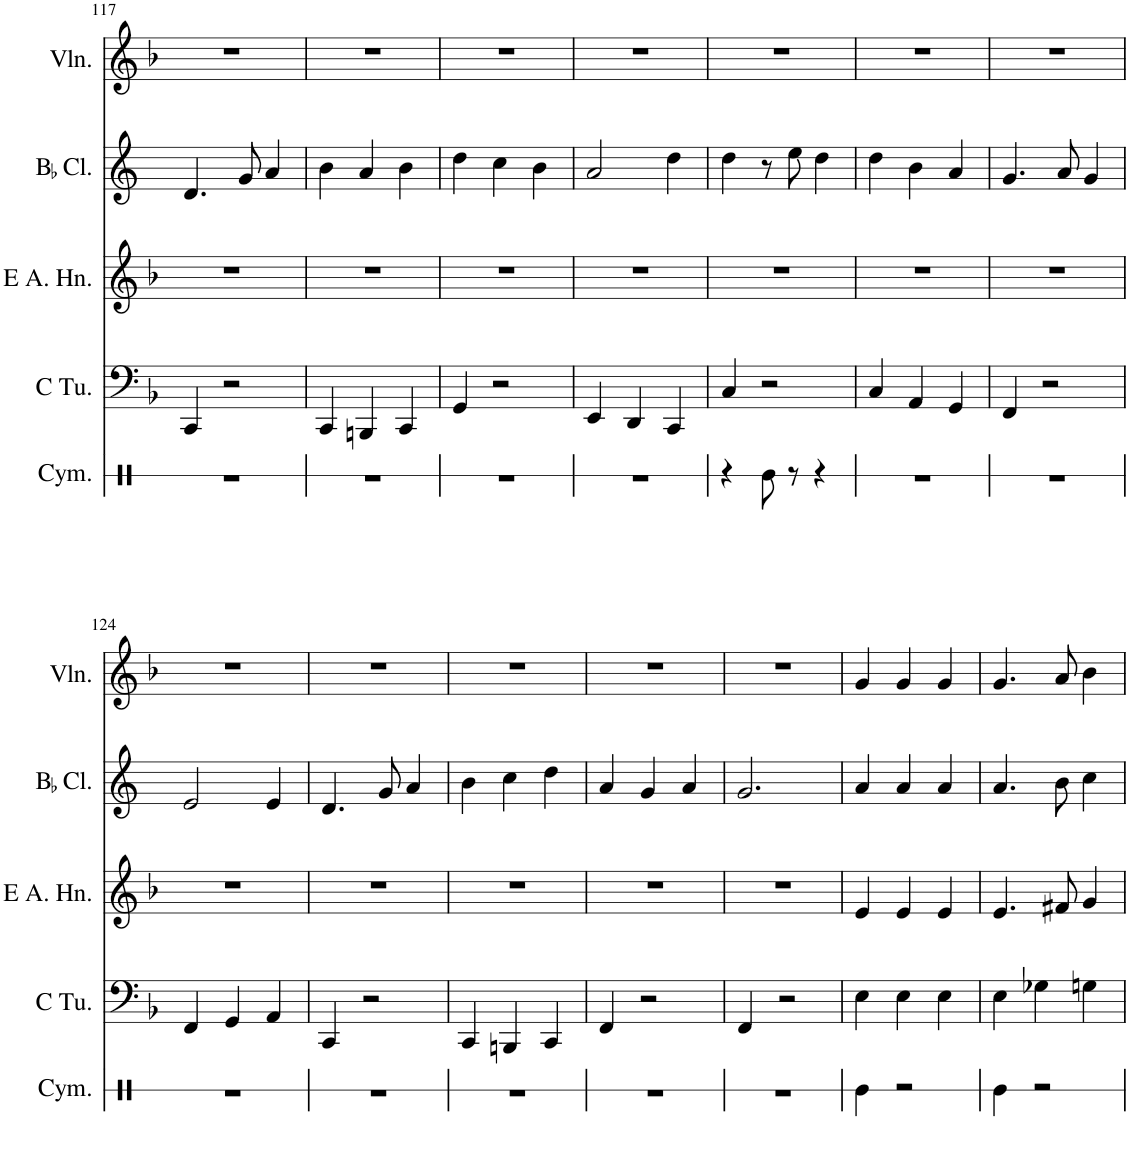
**kern	**kern	**kern	**kern	**kern
*part5	*part4	*part3	*part2	*part1
*staff5	*staff4	*staff3	*staff2	*staff1
*I"Cymbal	*I"C Tuba	*I"E Alto Horn	*I"BaccidentalFlat Clarinet	*I"Violin
*I'Cym.	*I'C Tu.	*I'E A. Hn.	*I'BaccidentalFlat Cl.	*I'Vln.
!!LO:PB:g=z
*clefX	*clefF4	*clefG2	*clefG2	*clefG2
*	*	*Trd5c9	*Trd1c2	*
*k[]	*k[b-]	*k[b-]	*k[]	*k[b-]
*M3/4	*M3/4	*M3/4	*M3/4	*M3/4
=117	=117	=117	=117	=117
2.r	4CC/	2.r	4.d/	2.r
.	2r	.	.	.
.	.	.	8g/	.
.	.	.	4a/	.
=118	=118	=118	=118	=118
2.r	4CC/	2.r	4b\	2.r
.	4BBBn/	.	4a/	.
.	4CC/	.	4b\	.
=119	=119	=119	=119	=119
2.r	4GG/	2.r	4dd\	2.r
.	2r	.	4cc\	.
.	.	.	4b\	.
=120	=120	=120	=120	=120
2.r	4EE/	2.r	2a/	2.r
.	4DD/	.	.	.
.	4CC/	.	4dd\	.
=121	=121	=121	=121	=121
4r	4C/	2.r	4dd\	2.r
8Re\	2r	.	8r	.
8r	.	.	8ee\	.
4r	.	.	4dd\	.
=122	=122	=122	=122	=122
2.r	4C/	2.r	4dd\	2.r
.	4AA/	.	4b\	.
.	4GG/	.	4a/	.
=123	=123	=123	=123	=123
2.r	4FF/	2.r	4.g/	2.r
.	2r	.	.	.
.	.	.	8a/	.
.	.	.	4g/	.
!!LO:LB:g=z
=124	=124	=124	=124	=124
2.r	4FF/	2.r	2e/	2.r
.	4GG/	.	.	.
.	4AA/	.	4e/	.
=125	=125	=125	=125	=125
2.r	4CC/	2.r	4.d/	2.r
.	2r	.	.	.
.	.	.	8g/	.
.	.	.	4a/	.
=126	=126	=126	=126	=126
2.r	4CC/	2.r	4b\	2.r
.	4BBBn/	.	4cc\	.
.	4CC/	.	4dd\	.
=127	=127	=127	=127	=127
2.r	4FF/	2.r	4a/	2.r
.	2r	.	4g/	.
.	.	.	4a/	.
=128	=128	=128	=128	=128
2.r	4FF/	2.r	2.g/	2.r
.	2r	.	.	.
=129	=129	=129	=129	=129
4Re\	4E\	4e/	4a/	4g/
2r	4E\	4e/	4a/	4g/
.	4E\	4e/	4a/	4g/
=130	=130	=130	=130	=130
4Re\	4E\	4.e/	4.a/	4.g/
2r	4G-X\	.	.	.
.	.	8f#X/	8b\	8a/
.	4Gn\	4g/	4cc\	4b-\
=	=	=	=	=
*-	*-	*-	*-	*-
